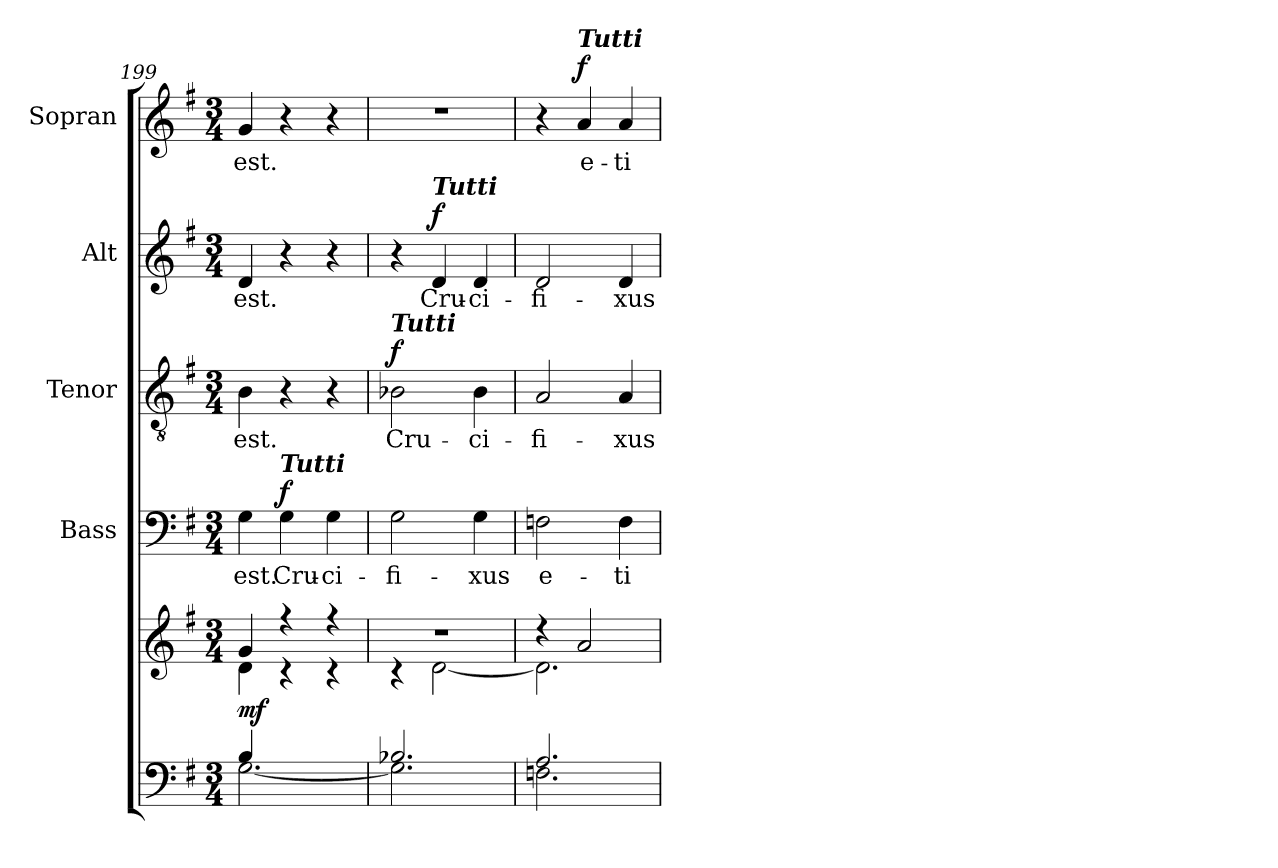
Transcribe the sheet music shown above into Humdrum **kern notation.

**kern	**kern	**dynam	**kern	**text	**dynam	**kern	**text	**dynam	**kern	**text	**dynam	**kern	**text	**dynam
*part5	*part5	*part5	*part4	*part4	*part4	*part3	*part3	*part3	*part2	*part2	*part2	*part1	*part1	*part1
*staff6	*staff5	*staff5/6	*staff4	*staff4	*staff4	*staff3	*staff3	*staff3	*staff2	*staff2	*staff2	*staff1	*staff1	*staff1
*	*	*	*I"Bass	*	*	*I"Tenor	*	*	*I"Alt	*	*	*I"Sopran	*	*
*	*	*	*I'B.	*	*	*I'T.	*	*	*I'A.	*	*	*I'S.	*	*
*clefF4	*clefG2	*	*clefF4	*	*	*clefGv2	*	*	*clefG2	*	*	*clefG2	*	*
*k[f#]	*k[f#]	*	*k[f#]	*	*	*k[f#]	*	*	*k[f#]	*	*	*k[f#]	*	*
*G:	*G:	*	*G:	*	*	*G:	*	*	*G:	*	*	*G:	*	*
*M3/4	*M3/4	*	*M3/4	*	*	*M3/4	*	*	*M3/4	*	*	*M3/4	*	*
=199	=199	=199	=199	=199	=199	=199	=199	=199	=199	=199	=199	=199	=199	=199
*^	*^	*	*	*	*	*	*	*	*	*	*	*	*	*
!	!	!	!	!LO:DY:b	!	!LO:LY:b	!	!	!LO:LY:b	!	!	!LO:LY:b	!	!	!LO:LY:b	!
4B/	[<2.G\	4g/	4d\	mf	4G\	est.	.	4B\	est.	.	4d/	est.	.	4g/	est.	.
!	!	!	!	!	!LO:TX:a:Bi:t=Tutti	!	!	!	!	!	!	!	!	!	!	!
!	!	!	!	!	!	!LO:LY:b	!LO:DY:a	!	!	!	!	!	!	!	!	!
2ryy	.	4r	4r	.	4G\	Cru-	f	4r	.	.	4r	.	.	4r	.	.
!	!	!	!	!	!	!LO:LY:b	!	!	!	!	!	!	!	!	!	!
.	.	4r	4r	.	4G\	-ci-	.	4r	.	.	4r	.	.	4r	.	.
=200	=200	=200	=200	=200	=200	=200	=200	=200	=200	=200	=200	=200	=200	=200	=200	=200
!	!	!	!	!	!	!	!	!LO:TX:a:Bi:t=Tutti	!	!	!	!	!	!	!	!
!	!	!LO:N:vis=1	!	!	!	!LO:LY:b	!	!	!LO:LY:b	!LO:DY:a	!	!	!	!	!	!
2.B-X/	2.G\]	2.r	4rc	.	2G\	-fi-	.	2B-X\	Cru-	f	4r	.	.	2.r	.	.
!	!	!	!	!	!	!	!	!	!	!	!LO:TX:a:Bi:t=Tutti	!	!	!	!	!
!	!	!	!	!	!	!	!	!	!	!	!	!LO:LY:b	!LO:DY:a	!	!	!
.	.	.	[<2d\	.	.	.	.	.	.	.	4d/	Cru-	f	.	.	.
!	!	!	!	!	!	!LO:LY:b	!	!	!LO:LY:b	!	!	!LO:LY:b	!	!	!	!
.	.	.	.	.	4G\	-xus	.	4B-\	-ci-	.	4d/	-ci-	.	.	.	.
=201	=201	=201	=201	=201	=201	=201	=201	=201	=201	=201	=201	=201	=201	=201	=201	=201
!	!	!	!	!	!	!LO:LY:b	!	!	!LO:LY:b	!	!	!LO:LY:b	!	!	!	!
2.A/	2.Fn\	4r	2.d\]	.	2Fn\	e-	.	2A/	-fi-	.	2d/	-fi-	.	4r	.	.
!	!	!	!	!	!	!	!	!	!	!	!	!	!	!LO:TX:a:Bi:t=Tutti	!	!
!	!	!	!	!	!	!	!	!	!	!	!	!	!	!	!LO:LY:b	!LO:DY:a
.	.	2a/	.	.	.	.	.	.	.	.	.	.	.	4a/	e-	f
!	!	!	!	!	!	!LO:LY:b	!	!	!LO:LY:b	!	!	!LO:LY:b	!	!	!LO:LY:b	!
.	.	.	.	.	4F\	-ti-	.	4A/	-xus	.	4d/	-xus	.	4a/	-ti-	.
*v	*v	*	*	*	*	*	*	*	*	*	*	*	*	*	*	*
*	*v	*v	*	*	*	*	*	*	*	*	*	*	*	*	*
=	=	=	=	=	=	=	=	=	=	=	=	=	=	=
*-	*-	*-	*-	*-	*-	*-	*-	*-	*-	*-	*-	*-	*-	*-
